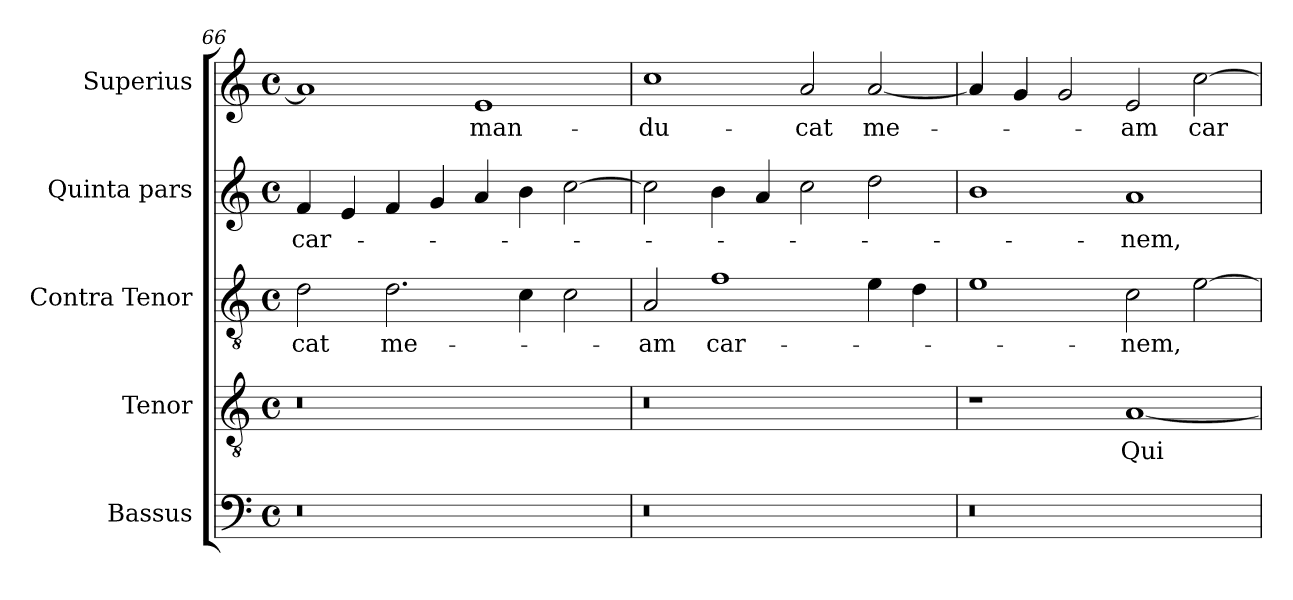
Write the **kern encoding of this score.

**kern	**kern	**text	**kern	**text	**kern	**text	**kern	**text
*part5	*part4	*part4	*part3	*part3	*part2	*part2	*part1	*part1
*staff5	*staff4	*staff4	*staff3	*staff3	*staff2	*staff2	*staff1	*staff1
*I"Bassus	*I"Tenor	*	*I"Contra Tenor	*	*I"Quinta pars	*	*I"Superius	*
*clefF4	*clefGv2	*	*clefGv2	*	*clefG2	*	*clefG2	*
*M4/4	*M4/4	*	*M4/4	*	*M4/4	*	*M4/4	*
*met(c)	*met(c)	*	*met(c)	*	*met(c)	*	*met(c)	*
=66	=66	=66	=66	=66	=66	=66	=66	=66
!	!	!	!	!LO:LY:b:cj	!	!LO:LY:b	!	!
0r	0r	.	2d\	-cat	4f/	car-	1a]	.
.	.	.	.	.	4e/	.	.	.
!	!	!	!	!LO:LY:b	!	!	!	!
.	.	.	2.d\	me-	4f/	.	.	.
.	.	.	.	.	4g/	.	.	.
!	!	!	!	!	!	!	!	!LO:LY:b:cj
.	.	.	.	.	4a/	.	1e	man-
.	.	.	4c\	.	4b\	.	.	.
.	.	.	2c\	.	[>2cc\	.	.	.
=67	=67	=67	=67	=67	=67	=67	=67	=67
!	!	!	!	!LO:LY:b:cj	!	!	!	!LO:LY:b:cj
0r	0r	.	2A/	-am	2cc\]	.	1cc	-du-
!	!	!	!	!LO:LY:b:cj	!	!	!	!
.	.	.	1f	car-	4b\	.	.	.
.	.	.	.	.	4a/	.	.	.
!	!	!	!	!	!	!	!	!LO:LY:b:cj
.	.	.	.	.	2cc\	.	2a/	-cat
!	!	!	!	!	!	!	!	!LO:LY:b
.	.	.	4e\	.	2dd\	.	[>2a/	me-
.	.	.	4d\	.	.	.	.	.
!!LO:PB:g=z
=68	=68	=68	=68	=68	=68	=68	=68	=68
0r	1r	.	1e	.	1b	.	4a/]	.
.	.	.	.	.	.	.	4g/	.
.	.	.	.	.	.	.	2g/	.
!	!	!LO:LY:b	!	!LO:LY:b	!	!LO:LY:b:cj	!	!LO:LY:b:cj
.	[<1A	Qui	2c\	-nem,	1a	-nem,	2e/	-am
!	!	!	!	!	!	!	!	!LO:LY:b
.	.	.	[>2e\	.	.	.	[>2cc\	car-
=	=	=	=	=	=	=	=	=
*-	*-	*-	*-	*-	*-	*-	*-	*-
